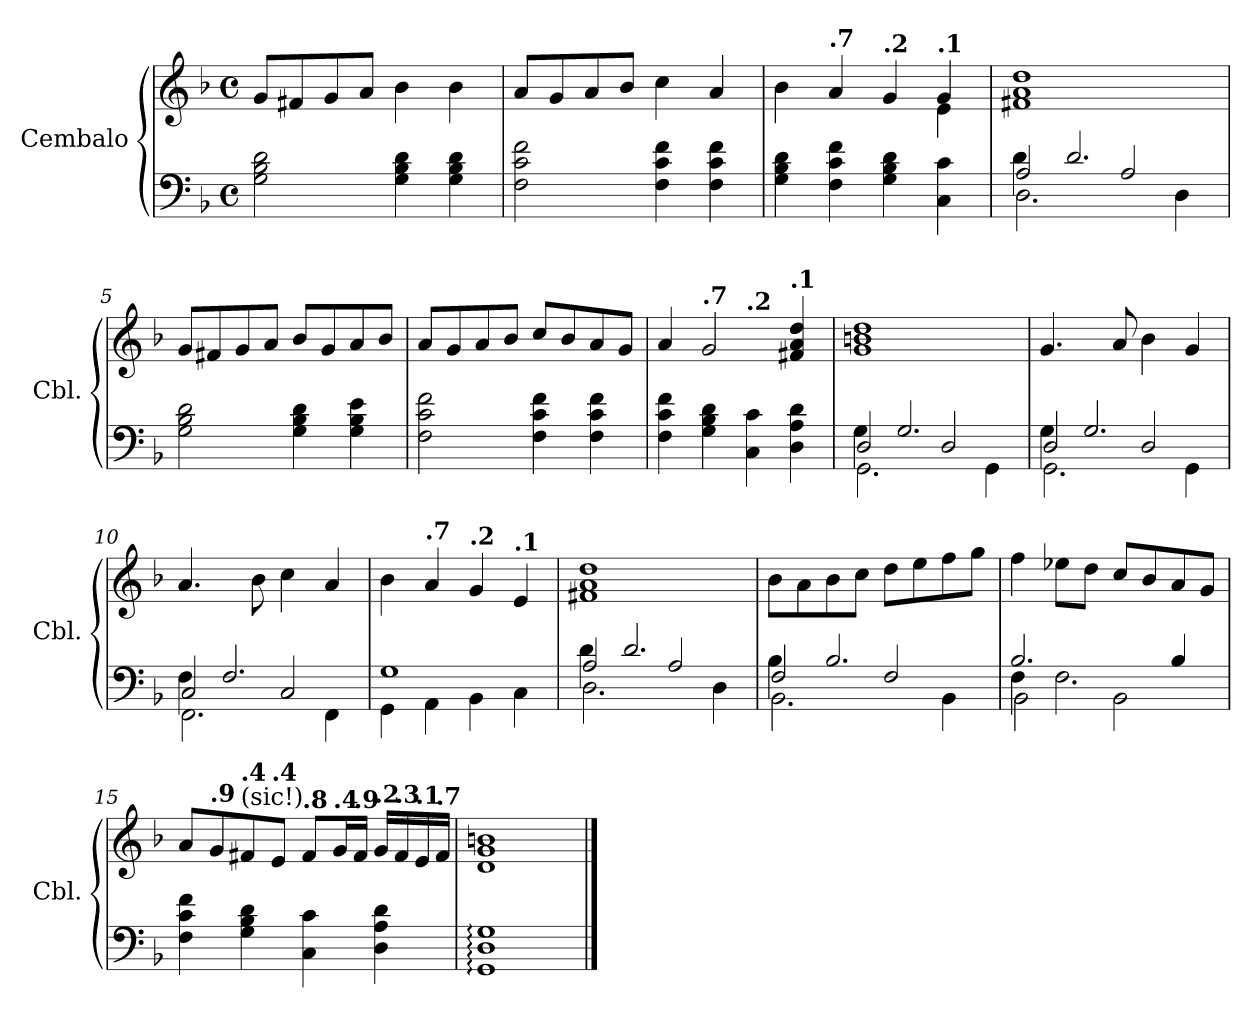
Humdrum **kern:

**kern	**kern
*part1	*part1
*staff2	*staff1
*I"Cembalo	*
*I'Cbl.	*
*clefF4	*clefG2
*k[b-]	*k[b-]
*M4/4	*M4/4
*met(c)	*met(c)
*MM120	*MM120
=1	=1
2G\ 2B-\ 2d\	8g/L
.	8f#X/
.	8g/
.	8a/J
4G\ 4B-\ 4d\	4b-\
4G\ 4B-\ 4d\	4b-\
=2	=2
2F\ 2c\ 2f\	8a/L
.	8g/
.	8a/
.	8b-/J
4F\ 4c\ 4f\	4cc\
4F\ 4c\ 4f\	4a/
=3	=3
*	*^
4G\ 4B-\ 4d\	4b-\	2.ryy
*	*MM118	*
!	!LO:TX:a:B:t=.7	!
4F\ 4c\ 4f\	4a/	.
*	*MM116	*
!	!LO:TX:a:B:t=.2	!
4G\ 4B-\ 4d\	4g/	.
*	*MM110	*
!	!LO:TX:a:B:t=.1	!
4C\ 4c\	4g/	4e\
=4	=4	=4
*	*MM120	*
*^	*	*
*	*^	*	*
4d\	2A/	2.D\	1a 1dd	1f#X
2.d/	.	.	.	.
.	2A/	.	.	.
.	.	4D\	.	.
*v	*v	*v	*	*
*	*v	*v
!!LO:LB:g=z
=5	=5
2G\ 2B-\ 2d\	8g/L
.	8f#X/
.	8g/
.	8a/J
4G\ 4B-\ 4d\	8b-/L
.	8g/
4G\ 4B-\ 4e\	8a/
.	8b-/J
=6	=6
2F\ 2c\ 2f\	8a/L
.	8g/
.	8a/
.	8b-/J
4F\ 4c\ 4f\	8cc/L
.	8b-/
4F\ 4c\ 4f\	8a/
.	8g/J
=7	=7
*	*^
4F\ 4c\ 4f\	4a/	2ryy
*	*MM118	*
!	!LO:TX:a:B:t=.7	!
4G\ 4B-\ 4d\	2g/	.
*	*MM116	*
!	!	!LO:TX:a:B:t=.2
4C\ 4c\	.	2ryy
*	*MM110	*
!	!LO:TX:a:B:t=.1	!
4D\ 4A\ 4d\	4f#X/ 4a/ 4dd/	.
*	*v	*v
=8	=8
*	*MM94
*^	*
*	*^	*
4G\	2D/	2.GG\	1g 1bn 1dd
*	*	*	*MM120
2.G/	.	.	.
.	2D/	.	.
.	.	4GG\	.
!!LO:LB:g=z
=9	=9	=9	=9
4G\	2D/	2.GG\	4.g/
2.G/	.	.	.
.	.	.	8a/
.	2D/	.	4b-\
.	.	4GG\	4g/
=10	=10	=10	=10
4F\	2C/	2.FF\	4.a/
2.F/	.	.	.
.	.	.	8b-\
.	2C/	.	4cc\
.	.	4FF\	4a/
*	*v	*v	*
=11	=11	=11
1G	4GG\	4b-\
*	*	*MM118
!	!	!LO:TX:a:B:t=.7
.	4AA\	4a/
*	*	*MM116
!	!	!LO:TX:a:B:t=.2
.	4BB-\	4g/
*	*	*MM110
!	!	!LO:TX:a:B:t=.1
.	4C\	4e/
*v	*v	*
=12	=12
*	*MM120
*^	*
*	*^	*
4d\	2A/	2.D\	1f#X 1a 1dd
2.d/	.	.	.
.	2A/	.	.
.	.	4D\	.
!!LO:LB:g=z
=13	=13	=13	=13
4B-\	2F/	2.BB-\	8b-\L
.	.	.	8a\
2.B-/	.	.	8b-\
.	.	.	8cc\J
.	2F/	.	8dd\L
.	.	.	8ee\
.	.	4BB-\	8ff\
.	.	.	8gg\J
=14	=14	=14	=14
2.B-/	4F\	2BB-\	4ff\
.	2.F\	.	8ee-X\L
.	.	.	8dd\J
.	.	2BB-\	8cc/L
.	.	.	8b-/
4B-/	.	.	8a/
.	.	.	8g/J
*v	*v	*v	*
=15	=15
4F\ 4c\ 4f\	8a/L
*	*MM118
!	!LO:TX:a:B:t=.9
.	8g/
*	*MM118
!	!LO:TX:a:t=(sic!)
!	!LO:TX:a:B:t=.4
4G\ 4B-\ 4d\	8f#X/
*	*MM116
!	!LO:TX:a:B:t=.4
.	8e/J
*	*MM112
!	!LO:TX:a:B:t=.8
4C\ 4c\	8f#/L
*	*MM108
!	!LO:TX:a:B:t=.4
.	16g/L
*	*MM104
!	!LO:TX:a:B:t=.9
.	16f#/JJ
*	*MM102
!	!LO:TX:a:B:t=.2
4D\ 4A\ 4d\	16g/LL
*	*MM98
!	!LO:TX:a:B:t=.3
.	16f#/
*	*MM94
!	!LO:TX:a:B:t=.1
.	16e/
*	*MM88
!	!LO:TX:a:B:t=.7
.	16f#/JJ
=16	=16
*	*MM84
1GG: 1D: 1G: 1dyy: 1gyy: 1bnyy:	1d 1g 1bn
==	==
*-	*-
